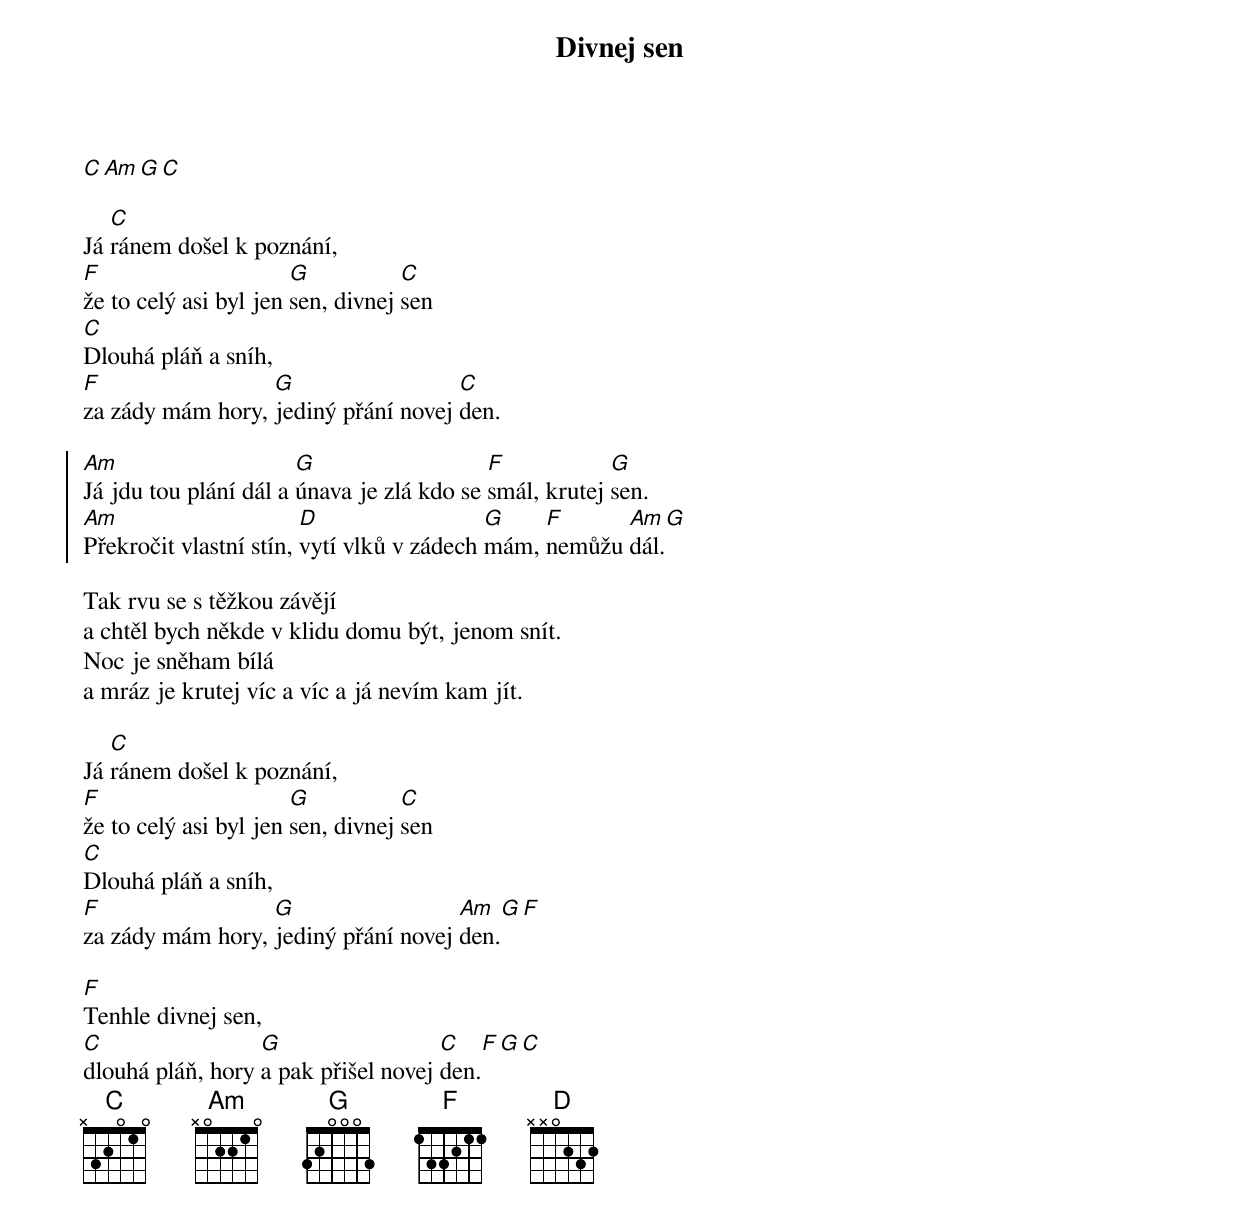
{title: Divnej sen}

[C][Am][G][C]

Já [C]ránem došel k poznání,
[F]že to celý asi byl jen [G]sen, divnej [C]sen
[C]Dlouhá pláň a sníh,
[F]za zády mám hory, [G]jediný přání novej [C]den.

{start_of_chorus}
[Am]Já jdu tou plání dál a [G]únava je zlá kdo se [F]smál, krutej [G]sen.
[Am]Překročit vlastní stín, [D]vytí vlků v zádech [G]mám, [F]nemůžu [Am]dál.[G]
{end_of_chorus}

Tak rvu se s těžkou závějí
a chtěl bych někde v klidu domu být, jenom snít.
Noc je sněham bílá
a mráz je krutej víc a víc a já nevím kam jít.

Já [C]ránem došel k poznání,
[F]že to celý asi byl jen [G]sen, divnej [C]sen
[C]Dlouhá pláň a sníh,
[F]za zády mám hory, [G]jediný přání novej [Am]den.[G][F]

[F]Tenhle divnej sen,
[C]dlouhá pláň, hory [G]a pak přišel novej [C]den.[F][G][C]
